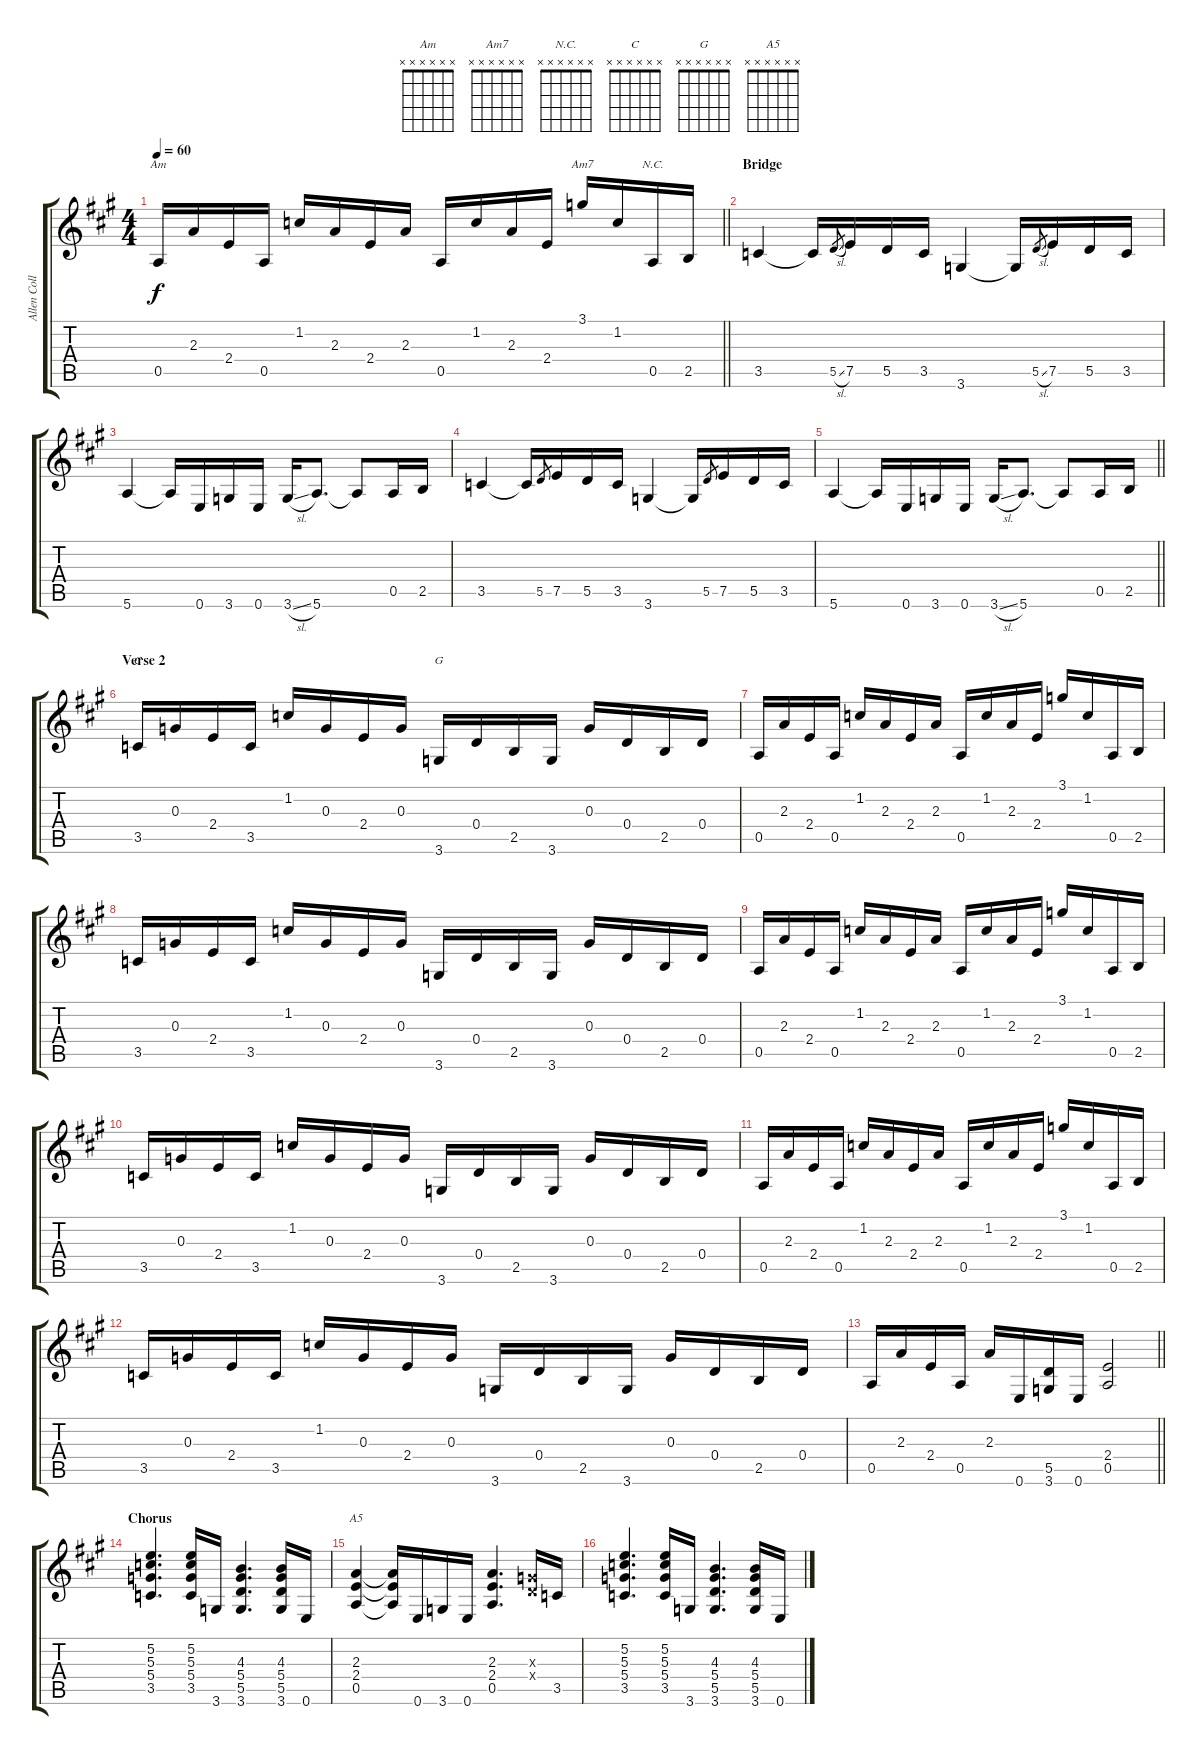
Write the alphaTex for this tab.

\track ("Allen Collins - Lead Guitar" "Allen Coll") {instrument distortionguitar}
\staff {score tabs}
\tuning (E4 B3 G3 D3 A2 E2) {hide}
\chord ("Am" x x x x x x)
\chord ("Am7" x x x x x x)
\chord ("N.C." x x x x x x)
\chord ("C" x x x x x x)
\chord ("G" x x x x x x)
\chord ("A5" x x x x x x)
\ts (4 4)
\tempo 60
\clef g2
\barLineRight lightlight
\ks f#minor
0.5.16{ch "Am" dy f} 2.3.16 2.4.16 0.5.16 1.2.16 2.3.16 2.4.16 2.3.16 0.5.16 1.2.16 2.3.16 2.4.16 3.1.16{ch "Am7"} 1.2.16 0.5.16{ch "N.C." volume 11} 2.5.16 |
\section ("" "Bridge")
3.5.4 3.5{t}.16 5.5{sl}.8{gr} 7.5.16 5.5.16 3.5.16 3.6.4 3.6{t}.16 5.5{sl}.8{gr} 7.5.16 5.5.16 3.5.16 |
5.6.4 5.6{t}.16 0.6.16 3.6.16 0.6.16 3.6{sl}.16 5.6.8{d} 5.6{t}.8 0.5.16 2.5.16 |
3.5.4 3.5{t}.16 5.5.8{gr} 7.5.16 5.5.16 3.5.16 3.6.4 3.6{t}.16 5.5.8{gr} 7.5.16 5.5.16 3.5.16 |
\barLineRight lightlight
5.6.4 5.6{t}.16 0.6.16 3.6.16 0.6.16 3.6{sl}.16 5.6.8{d} 5.6{t}.8 0.5.16{volume 8} 2.5.16 |
\section ("" "Verse 2")
3.5.16{ch "C"} 0.3.16 2.4.16 3.5.16 1.2.16 0.3.16 2.4.16 0.3.16 3.6.16{ch "G"} 0.4.16 2.5.16 3.6.16 0.3.16 0.4.16 2.5.16 0.4.16 |
0.5.16 2.3.16 2.4.16 0.5.16 1.2.16 2.3.16 2.4.16 2.3.16 0.5.16 1.2.16 2.3.16 2.4.16 3.1.16 1.2.16 0.5.16 2.5.16 |
3.5.16 0.3.16 2.4.16 3.5.16 1.2.16 0.3.16 2.4.16 0.3.16 3.6.16 0.4.16 2.5.16 3.6.16 0.3.16 0.4.16 2.5.16 0.4.16 |
0.5.16 2.3.16 2.4.16 0.5.16 1.2.16 2.3.16 2.4.16 2.3.16 0.5.16 1.2.16 2.3.16 2.4.16 3.1.16 1.2.16 0.5.16 2.5.16 |
3.5.16 0.3.16 2.4.16 3.5.16 1.2.16 0.3.16 2.4.16 0.3.16 3.6.16 0.4.16 2.5.16 3.6.16 0.3.16 0.4.16 2.5.16 0.4.16 |
0.5.16 2.3.16 2.4.16 0.5.16 1.2.16 2.3.16 2.4.16 2.3.16 0.5.16 1.2.16 2.3.16 2.4.16 3.1.16 1.2.16 0.5.16 2.5.16 |
3.5.16 0.3.16 2.4.16 3.5.16 1.2.16 0.3.16 2.4.16 0.3.16 3.6.16 0.4.16 2.5.16 3.6.16 0.3.16 0.4.16 2.5.16 0.4.16 |
\barLineRight lightlight
0.5.16 2.3.16 2.4.16 0.5.16 2.3.16 0.6.16 (5.5 3.6).16 0.6.16 (2.4 0.5).2 |
\section ("" "Chorus")
(5.2 5.3 5.4 3.5).4{d} (5.2 5.3 5.4 3.5).16 3.6.16 (4.3 5.4 5.5 3.6).4{d} (4.3 5.4 5.5 3.6).16 0.6.16 |
(2.3 2.4 0.5).4{ch "A5"} (2.3{t} 2.4{t} 0.5{t}).16 0.6.16 3.6.16 0.6.16 (2.3 2.4 0.5).4{d} (0.3{x} 0.4{x}).16 3.5.16 |
(5.2 5.3 5.4 3.5).4{d} (5.2 5.3 5.4 3.5).16 3.6.16 (4.3 5.4 5.5 3.6).4{d} (4.3 5.4 5.5 3.6).16 0.6.16
